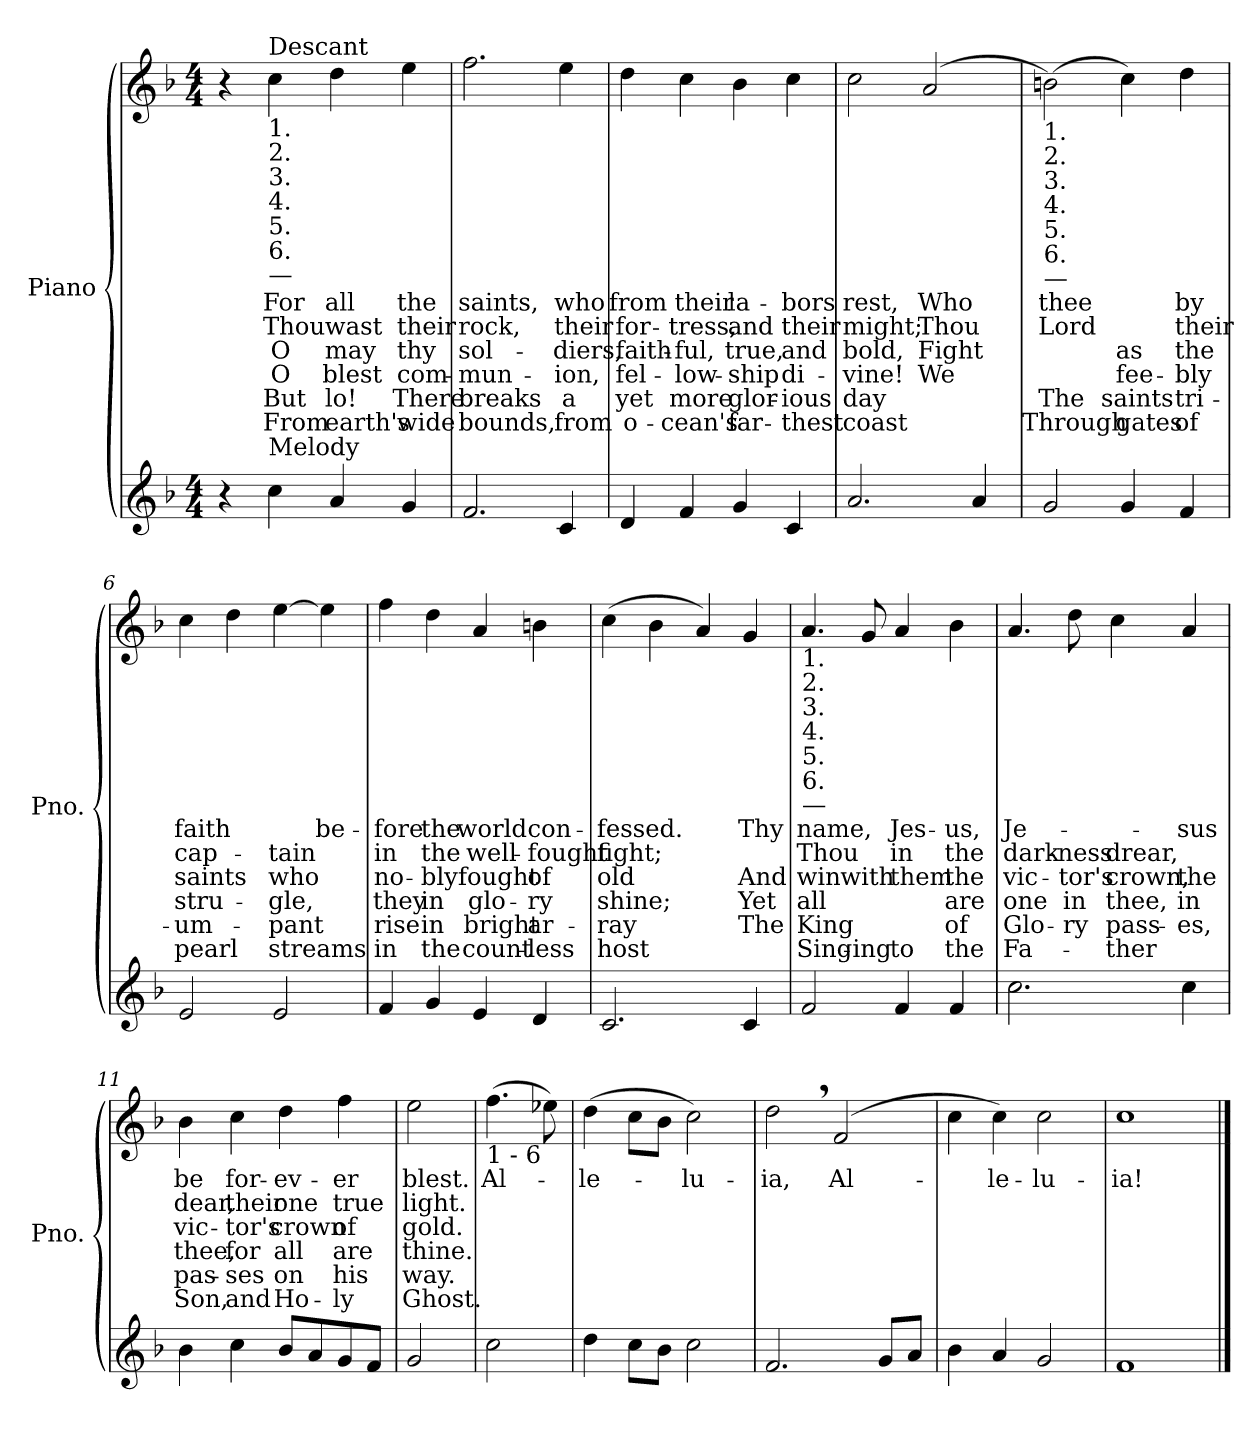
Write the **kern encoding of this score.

**kern	**kern	**text	**text	**text	**text	**text	**text
*part1	*part1	*part1	*part1	*part1	*part1	*part1	*part1
*staff2	*staff1	*staff1	*staff1	*staff1	*staff1	*staff1	*staff1
*I"Piano	*	*	*	*	*	*	*
*I'Pno.	*	*	*	*	*	*	*
*clefG2	*clefG2	*	*	*	*	*	*
*k[b-]	*k[b-]	*	*	*	*	*	*
*M4/4	*M4/4	*	*	*	*	*	*
=1	=1	=1	=1	=1	=1	=1	=1
4r	4r	.	.	.	.	.	.
!	!LO:TX:a:t=Descant	!	!	!	!	!	!
!	!LO:TX:b:t=1.	!	!	!	!	!	!
!	!LO:TX:b:t=2.	!	!	!	!	!	!
!	!LO:TX:b:t=3.	!	!	!	!	!	!
!	!LO:TX:b:t=4.	!	!	!	!	!	!
!	!LO:TX:b:t=5.	!	!	!	!	!	!
!	!LO:TX:b:t=6.	!	!	!	!	!	!
!	!LO:TX:b:t=—	!	!	!	!	!	!
!LO:TX:a:t=Melody	!	!	!	!	!	!	!
!	!	!LO:LY:b	!LO:LY:b	!LO:LY:b	!LO:LY:b	!LO:LY:b	!LO:LY:b
4cc\	4cc\	For	Thou	O	O	But	From
!	!	!LO:LY:b	!LO:LY:b	!LO:LY:b	!LO:LY:b	!LO:LY:b	!LO:LY:b
4a/	4dd\	all	wast	may	blest	lo!	earth's
!	!	!LO:LY:b	!LO:LY:b	!LO:LY:b	!LO:LY:b	!LO:LY:b	!LO:LY:b
4g/	4ee\	the	their	thy	com-	There	wide
=2	=2	=2	=2	=2	=2	=2	=2
!	!	!LO:LY:b	!LO:LY:b	!LO:LY:b	!LO:LY:b	!LO:LY:b	!LO:LY:b
2.f/	2.ff\	saints,	rock,	sol-	-mun-	breaks	bounds,
!	!	!LO:LY:b	!LO:LY:b	!LO:LY:b	!LO:LY:b	!LO:LY:b	!LO:LY:b
4c/	4ee\	who	their	-diers,	-ion,	a	from
=3	=3	=3	=3	=3	=3	=3	=3
!	!	!LO:LY:b	!LO:LY:b	!LO:LY:b	!LO:LY:b	!LO:LY:b	!LO:LY:b
4d/	4dd\	from	for-	faith-	fel-	yet	o-
!	!	!LO:LY:b	!LO:LY:b	!LO:LY:b	!LO:LY:b	!LO:LY:b	!LO:LY:b
4f/	4cc\	their	-tress,	-ful,	-low-	more	-cean's
!	!	!LO:LY:b	!LO:LY:b	!LO:LY:b	!LO:LY:b	!LO:LY:b	!LO:LY:b
4g/	4b-\	la-	and	true,	-ship	glor-	far-
!	!	!LO:LY:b	!LO:LY:b	!LO:LY:b	!LO:LY:b	!LO:LY:b	!LO:LY:b
4c/	4cc\	-bors	their	and	di-	-ious	-thest
=4	=4	=4	=4	=4	=4	=4	=4
!	!	!LO:LY:b	!LO:LY:b	!LO:LY:b	!LO:LY:b	!LO:LY:b	!LO:LY:b
2.a/	2cc\	rest,	might;	bold,	-vine!	day	coast
!	!	!LO:LY:b	!LO:LY:b	!LO:LY:b	!LO:LY:b	!	!
.	(>2a/	Who	Thou	Fight	We	.	.
4a/	.	.	.	.	.	.	.
!!LO:LB:g=z
=5	=5	=5	=5	=5	=5	=5	=5
!	!LO:TX:b:t=1.	!	!	!	!	!	!
!	!LO:TX:b:t=2.	!	!	!	!	!	!
!	!LO:TX:b:t=3.	!	!	!	!	!	!
!	!LO:TX:b:t=4.	!	!	!	!	!	!
!	!LO:TX:b:t=5.	!	!	!	!	!	!
!	!LO:TX:b:t=6.	!	!	!	!	!	!
!	!LO:TX:b:t=—	!	!	!	!	!	!
!	!	!LO:LY:b	!LO:LY:b	!	!	!LO:LY:b	!LO:LY:b
2g/	(>2bn\)	thee	Lord	.	.	The	Through
!	!	!	!	!LO:LY:b	!LO:LY:b	!LO:LY:b	!LO:LY:b
4g/	4cc\)	.	.	as	fee-	saints	gates
!	!	!LO:LY:b	!LO:LY:b	!LO:LY:b	!LO:LY:b	!LO:LY:b	!LO:LY:b
4f/	4dd\	by	their	the	-bly	tri-	of
=6	=6	=6	=6	=6	=6	=6	=6
!	!	!LO:LY:b	!LO:LY:b	!LO:LY:b	!LO:LY:b	!LO:LY:b	!LO:LY:b
2e/	4cc\	faith	cap-	saints	stru-	-um-	pearl
.	4dd\	.	.	.	.	.	.
!	!	!	!LO:LY:b	!LO:LY:b	!LO:LY:b	!LO:LY:b	!LO:LY:b
2e/	[4ee\	.	-tain	who	-gle,	-pant	streams
!	!	!LO:LY:b	!	!	!	!	!
.	4ee\]	be-	.	.	.	.	.
=7	=7	=7	=7	=7	=7	=7	=7
!	!	!LO:LY:b	!LO:LY:b	!LO:LY:b	!LO:LY:b	!LO:LY:b	!LO:LY:b
4f/	4ff\	-fore	in	no-	they	rise	in
!	!	!LO:LY:b	!LO:LY:b	!LO:LY:b	!LO:LY:b	!LO:LY:b	!LO:LY:b
4g/	4dd\	the	the	-bly	in	in	the
!	!	!LO:LY:b	!LO:LY:b	!LO:LY:b	!LO:LY:b	!LO:LY:b	!LO:LY:b
4e/	4a/	world	well-	fought	glo-	bright	count-
!	!	!LO:LY:b	!LO:LY:b	!LO:LY:b	!LO:LY:b	!LO:LY:b	!LO:LY:b
4d/	4bn\	con-	-fought	of	-ry	ar-	-less
=8	=8	=8	=8	=8	=8	=8	=8
!	!	!LO:LY:b	!LO:LY:b	!LO:LY:b	!LO:LY:b	!LO:LY:b	!LO:LY:b
2.c/	(>4cc\	-fessed.	fight;	old	shine;	-ray	host
.	4b-\	.	.	.	.	.	.
.	4a/)	.	.	.	.	.	.
!	!	!LO:LY:b	!	!LO:LY:b	!LO:LY:b	!LO:LY:b	!
4c/	4g/	Thy	.	And	Yet	The	.
!!LO:PB:g=z
=9	=9	=9	=9	=9	=9	=9	=9
!	!LO:TX:b:t=1.	!	!	!	!	!	!
!	!LO:TX:b:t=2.	!	!	!	!	!	!
!	!LO:TX:b:t=3.	!	!	!	!	!	!
!	!LO:TX:b:t=4.	!	!	!	!	!	!
!	!LO:TX:b:t=5.	!	!	!	!	!	!
!	!LO:TX:b:t=6.	!	!	!	!	!	!
!	!LO:TX:b:t=—	!	!	!	!	!	!
!	!	!LO:LY:b	!LO:LY:b	!LO:LY:b	!LO:LY:b	!LO:LY:b	!LO:LY:b
2f/	4.a/	name,	Thou	win	all	King	Sing-
!	!	!	!	!LO:LY:b	!	!	!LO:LY:b
.	8g/	.	.	with	.	.	-ing
!	!	!LO:LY:b	!LO:LY:b	!LO:LY:b	!	!	!LO:LY:b
4f/	4a/	Jes-	in	them	.	.	to
!	!	!LO:LY:b	!LO:LY:b	!LO:LY:b	!LO:LY:b	!LO:LY:b	!LO:LY:b
4f/	4b-\	-us,	the	the	are	of	the
=10	=10	=10	=10	=10	=10	=10	=10
!	!	!LO:LY:b	!LO:LY:b	!LO:LY:b	!LO:LY:b	!LO:LY:b	!LO:LY:b
2.cc\	4.a/	Je-	dark-	vic-	one	Glo-	Fa-
!	!	!	!LO:LY:b	!LO:LY:b	!LO:LY:b	!LO:LY:b	!
.	8dd\	.	-ness	-tor's	in	-ry	.
!	!	!	!LO:LY:b	!LO:LY:b	!LO:LY:b	!LO:LY:b	!LO:LY:b
.	4cc\	.	drear,	crown,	thee,	pass-	-ther
!	!	!LO:LY:b	!	!LO:LY:b	!LO:LY:b	!LO:LY:b	!
4cc\	4a/	-sus	.	the	in	-es,	.
=11	=11	=11	=11	=11	=11	=11	=11
!	!	!LO:LY:b	!LO:LY:b	!LO:LY:b	!LO:LY:b	!LO:LY:b	!LO:LY:b
4b-\	4b-\	be	dear,	vic-	thee,	pas-	Son,
!	!	!LO:LY:b	!LO:LY:b	!LO:LY:b	!LO:LY:b	!LO:LY:b	!LO:LY:b
4cc\	4cc\	for-	their	-tor's	for	-ses	and
!	!	!LO:LY:b	!LO:LY:b	!LO:LY:b	!LO:LY:b	!LO:LY:b	!LO:LY:b
8b-/L	4dd\	-ev-	one	crown	all	on	Ho-
8a/	.	.	.	.	.	.	.
!	!	!LO:LY:b	!LO:LY:b	!LO:LY:b	!LO:LY:b	!LO:LY:b	!LO:LY:b
8g/	4ff\	-er	true	of	are	his	-ly
8f/J	.	.	.	.	.	.	.
=12	=12	=12	=12	=12	=12	=12	=12
!	!	!LO:LY:b	!LO:LY:b	!LO:LY:b	!LO:LY:b	!LO:LY:b	!LO:LY:b
2g/	2ee\	blest.	light.	gold.	thine.	way.	Ghost.
!!LO:LB:g=z
=13	=13	=13	=13	=13	=13	=13	=13
!	!LO:TX:b:t=1 - 6	!	!	!	!	!	!
!	!	!LO:LY:b	!	!	!	!	!
2cc\	(>4.ff\	Al-	.	.	.	.	.
.	8ee-X\)	.	.	.	.	.	.
=14	=14	=14	=14	=14	=14	=14	=14
!	!	!LO:LY:b	!	!	!	!	!
4dd\	(>4dd\	-le-	.	.	.	.	.
8cc\L	8cc\L	.	.	.	.	.	.
8b-\J	8b-\J	.	.	.	.	.	.
!	!	!LO:LY:b	!	!	!	!	!
2cc\	2cc\)	-lu-	.	.	.	.	.
=15	=15	=15	=15	=15	=15	=15	=15
!	!	!LO:LY:b	!	!	!	!	!
2.f/	2dd,\	-ia,	.	.	.	.	.
!	!	!LO:LY:b	!	!	!	!	!
.	(>2f/	Al-	.	.	.	.	.
8g/L	.	.	.	.	.	.	.
8a/J	.	.	.	.	.	.	.
=16	=16	=16	=16	=16	=16	=16	=16
4b-\	4cc\	.	.	.	.	.	.
!	!	!LO:LY:b	!	!	!	!	!
4a/	4cc\)	-le-	.	.	.	.	.
!	!	!LO:LY:b	!	!	!	!	!
2g/	2cc\	-lu-	.	.	.	.	.
=17	=17	=17	=17	=17	=17	=17	=17
!	!	!LO:LY:b	!	!	!	!	!
1f	1cc	-ia!	.	.	.	.	.
==	==	==	==	==	==	==	==
*-	*-	*-	*-	*-	*-	*-	*-
